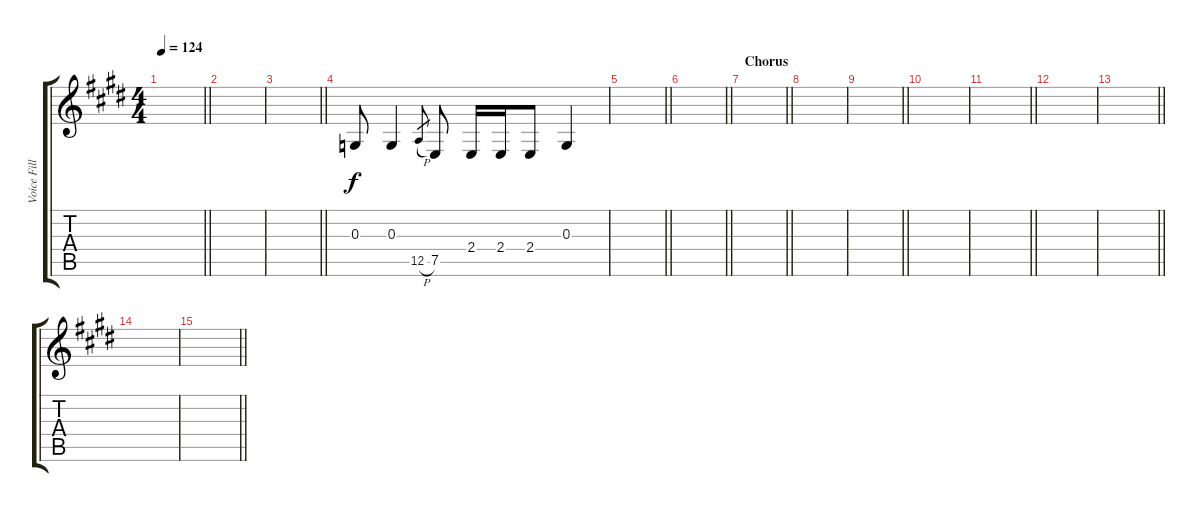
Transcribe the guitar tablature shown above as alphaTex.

\track ("Voice Fill" "Voice Fill") {instrument tenorsax}
\staff {score tabs}
\tuning (E4 B3 G3 D3 A2 E2) {hide}
\ts (4 4)
\tempo 124
\clef g2
\barLineRight lightlight
\ks e
|
|
\barLineRight lightlight
|
0.3.8 0.3.4 12.5{h}.8{gr} 7.5.8 2.4.16 2.4.16 2.4.8 0.3.4 |
\barLineRight lightlight
|
\barLineRight lightlight
|
\section ("" "Chorus")
\barLineRight lightlight
|
|
\barLineRight lightlight
|
|
\barLineRight lightlight
|
|
\barLineRight lightlight
|
|
\barLineRight lightlight
